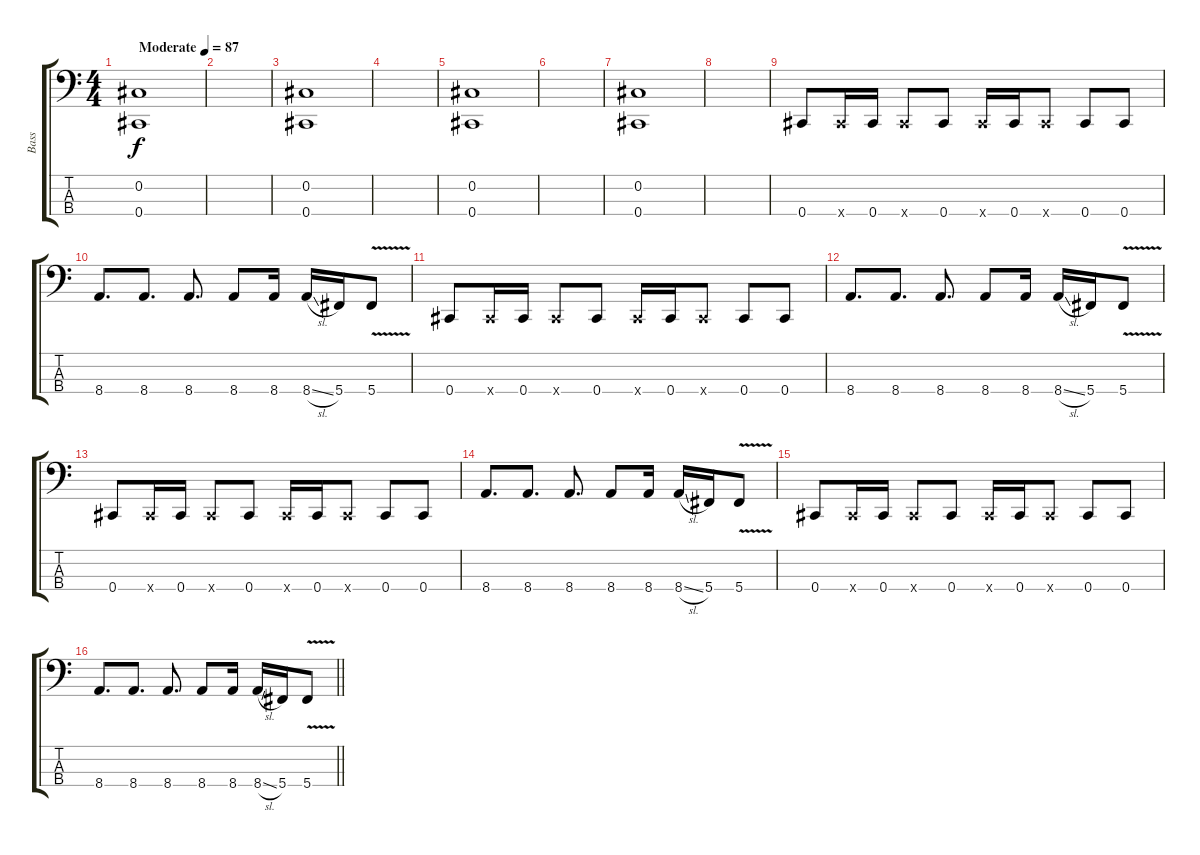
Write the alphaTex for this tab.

\track ("Bass" "Bass") {instrument electricbassfinger}
\staff {score tabs}
\tuning (Gb2 Db2 Ab1 Db1) {hide}
\ts (4 4)
\tempo (87 "Moderate")
\clef f4
\ks c
(0.2 0.4).1{dy f instrument electricbassfinger} |
|
(0.2 0.4).1 |
|
(0.2 0.4).1 |
|
(0.2 0.4).1 |
|
0.4.8 0.4{x}.16 0.4.16 0.4{x}.8 0.4.8 0.4{x}.16 0.4.16 0.4{x}.8 0.4.8 0.4.8 |
8.4.8{d} 8.4.8{d} 8.4.8{d} 8.4.8 8.4.16 8.4{sl}.16 5.4.16 5.4{v}.8 |
0.4.8 0.4{x}.16 0.4.16 0.4{x}.8 0.4.8 0.4{x}.16 0.4.16 0.4{x}.8 0.4.8 0.4.8 |
8.4.8{d} 8.4.8{d} 8.4.8{d} 8.4.8 8.4.16 8.4{sl}.16 5.4.16 5.4{v}.8 |
0.4.8 0.4{x}.16 0.4.16 0.4{x}.8 0.4.8 0.4{x}.16 0.4.16 0.4{x}.8 0.4.8 0.4.8 |
8.4.8{d} 8.4.8{d} 8.4.8{d} 8.4.8 8.4.16 8.4{sl}.16 5.4.16 5.4{v}.8 |
0.4.8 0.4{x}.16 0.4.16 0.4{x}.8 0.4.8 0.4{x}.16 0.4.16 0.4{x}.8 0.4.8 0.4.8 |
\barLineRight lightlight
8.4.8{d} 8.4.8{d} 8.4.8{d} 8.4.8 8.4.16 8.4{sl}.16 5.4.16 5.4{v}.8
